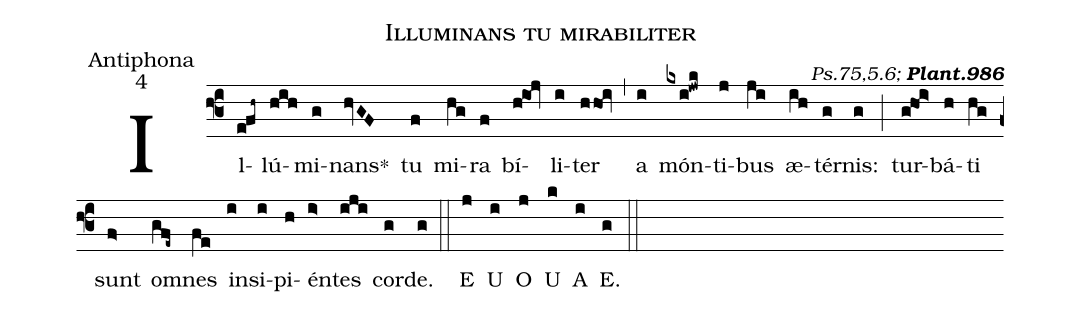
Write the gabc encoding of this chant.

name:Illuminans tu mirabiliter;
office-part:Antiphona;
mode:4;
commentary:{\itshape\mdseries Ps.75,5.6;\/} {\bfseries Plant.986};
%%
(f3) Il(efh~)lú(hih)mi(g)nans<sp>*</sp>(hvGF) tu(f) mi(hg)ra(f) bí(h!io1!jv)li(i)ter(hho1!iv) (,)
a(i) món(kxi!jwk)ti(j)bus(ji) æ(ih)tér(g)nis:(g) (;)
tur(g!ho1!i>)bá(h)ti(hg) sunt(f>) o(gfe~)mnes(fe) in(i)si(i)pi(h)én(i>)tes(iji) cor(g)de.(g)  (::)
<eu>  E(j) U(i) O(j) U(k) A(i) E.(g) </eu> (::)
